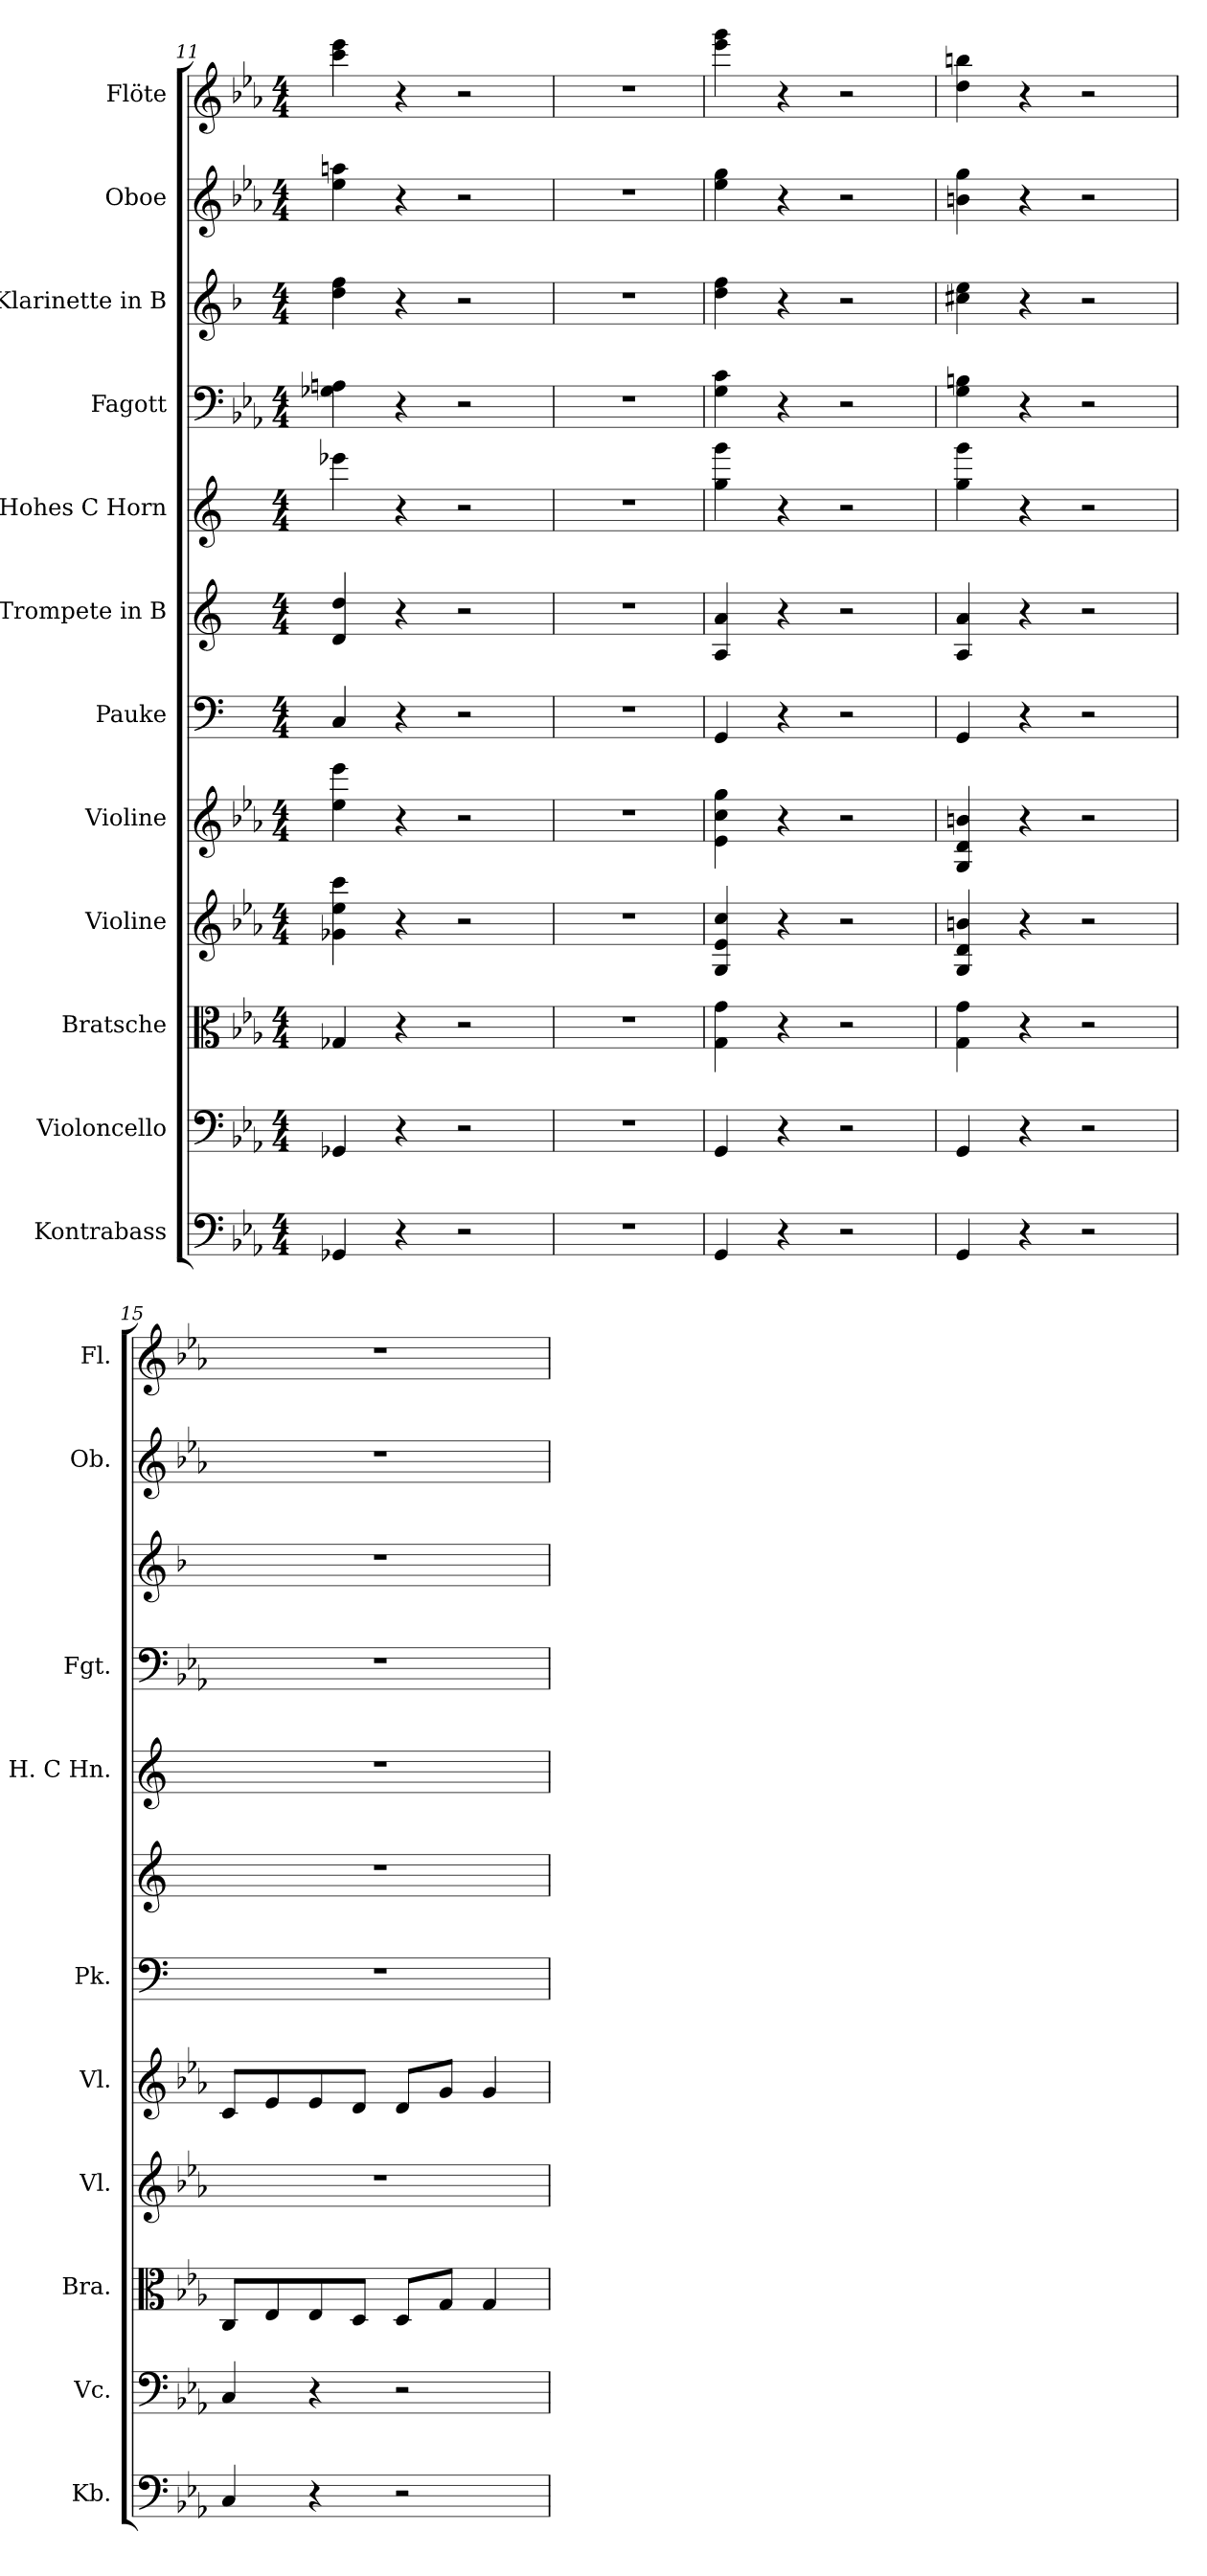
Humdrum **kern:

**kern	**kern	**kern	**kern	**kern	**kern	**kern	**kern	**kern	**kern	**kern	**kern
*part12	*part11	*part10	*part9	*part8	*part7	*part6	*part5	*part4	*part3	*part2	*part1
*staff12	*staff11	*staff10	*staff9	*staff8	*staff7	*staff6	*staff5	*staff4	*staff3	*staff2	*staff1
*I"Kontrabass	*I"Violoncello	*I"Bratsche	*I"Violine	*I"Violine	*I"Pauke	*I"Trompete in B	*I"Hohes C Horn	*I"Fagott	*I"Klarinette in B	*I"Oboe	*I"Flöte
*I'Kb.	*I'Vc.	*I'Bra.	*I'Vl.	*I'Vl.	*I'Pk.	*	*I'H. C Hn.	*I'Fgt.	*	*I'Ob.	*I'Fl.
*clefF4	*clefF4	*clefC3	*clefG2	*clefG2	*clefF4	*clefG2	*clefG2	*clefF4	*clefG2	*clefG2	*clefG2
*ITrd7c12	*	*	*	*	*	*ITrd1c2	*ITrd7c12	*	*ITrd1c2	*	*
*k[b-e-a-]	*k[b-e-a-]	*k[b-e-a-]	*k[b-e-a-]	*k[b-e-a-]	*k[]	*k[b-e-]	*k[]	*k[b-e-a-]	*k[b-e-a-]	*k[b-e-a-]	*k[b-e-a-]
*M4/4	*M4/4	*M4/4	*M4/4	*M4/4	*M4/4	*M4/4	*M4/4	*M4/4	*M4/4	*M4/4	*M4/4
=11	=11	=11	=11	=11	=11	=11	=11	=11	=11	=11	=11
4GGG-X/	4GG-X/	4G-X/	4g-X\ 4ee-\ 4ccc\	4ee-\ 4eee-\	4C/	4c/ 4cc/	4ee-X\	4G-X\ 4An\	4cc\ 4ee-\	4ee-\ 4aan\	4ccc\ 4eee-\
4r	4r	4r	4r	4r	4r	4r	4r	4r	4r	4r	4r
2r	2r	2r	2r	2r	2r	2r	2r	2r	2r	2r	2r
=12	=12	=12	=12	=12	=12	=12	=12	=12	=12	=12	=12
1r	1r	1r	1r	1r	1r	1r	1r	1r	1r	1r	1r
=13	=13	=13	=13	=13	=13	=13	=13	=13	=13	=13	=13
4GGG/	4GG/	4G\ 4g\	4G/ 4e-/ 4cc/	4e-\ 4cc\ 4gg\	4GG/	4G/ 4g/	4g\ 4gg\	4G\ 4c\	4cc\ 4ee-\	4ee-\ 4gg\	4eee-\ 4ggg\
4r	4r	4r	4r	4r	4r	4r	4r	4r	4r	4r	4r
2r	2r	2r	2r	2r	2r	2r	2r	2r	2r	2r	2r
=14	=14	=14	=14	=14	=14	=14	=14	=14	=14	=14	=14
4GGG/	4GG/	4G\ 4g\	4G/ 4d/ 4bn/	4G/ 4d/ 4bn/	4GG/	4G/ 4g/	4g\ 4gg\	4G\ 4Bn\	4bn\ 4dd\	4bn\ 4gg\	4dd\ 4bbn\
4r	4r	4r	4r	4r	4r	4r	4r	4r	4r	4r	4r
2r	2r	2r	2r	2r	2r	2r	2r	2r	2r	2r	2r
!!LO:PB:g=z
=15	=15	=15	=15	=15	=15	=15	=15	=15	=15	=15	=15
4CC/	4C/	8C/L	1r	8c/L	1r	1r	1r	1r	1r	1r	1r
.	.	8E-/	.	8e-/	.	.	.	.	.	.	.
4r	4r	8E-/	.	8e-/	.	.	.	.	.	.	.
.	.	8D/J	.	8d/J	.	.	.	.	.	.	.
2r	2r	8D/L	.	8d/L	.	.	.	.	.	.	.
.	.	8G/J	.	8g/J	.	.	.	.	.	.	.
.	.	4G/	.	4g/	.	.	.	.	.	.	.
=	=	=	=	=	=	=	=	=	=	=	=
*-	*-	*-	*-	*-	*-	*-	*-	*-	*-	*-	*-
